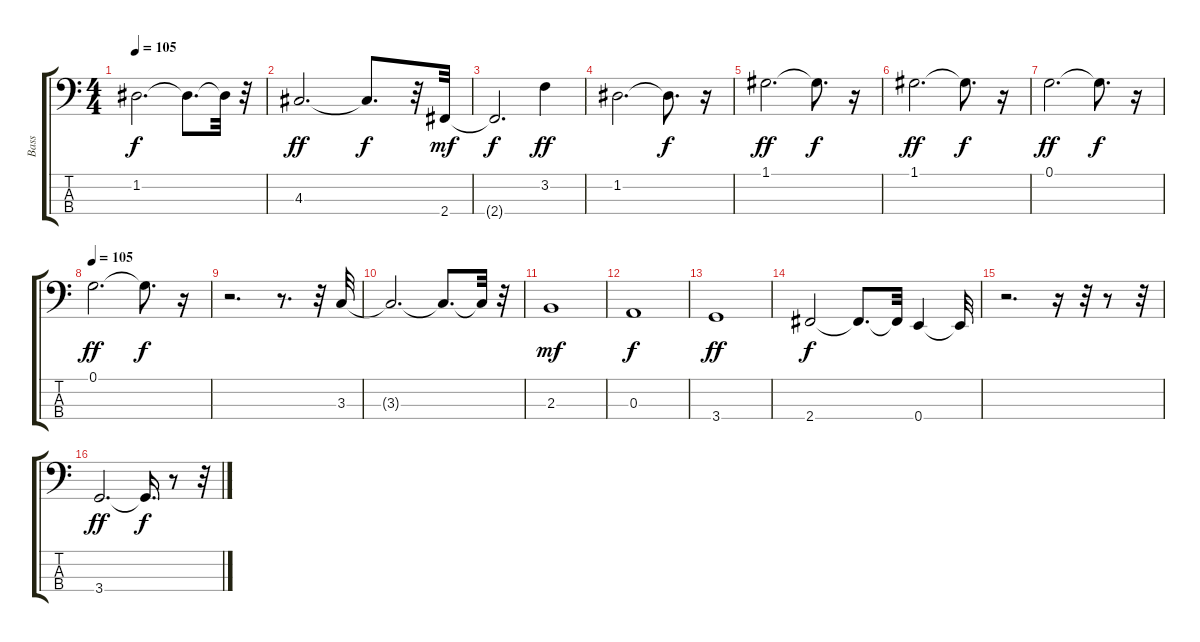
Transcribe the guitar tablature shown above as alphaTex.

\track ("Bass" "Bass") {instrument electricbassfinger}
\staff {score tabs}
\tuning (G2 D2 A1 E1) {hide}
\ts (4 4)
\tempo 105
\clef f4
\ks c
1.2{t}.2{d dy f} 1.2{t}.8{d} 1.2{t}.32 r.32 |
4.3.2{d dy ff} 4.3{t}.8{d dy f} r.32 2.4.32{dy mf} |
2.4{t}.2{d dy f} 3.2.4{dy ff} |
1.2.2{d} 1.2{t}.8{d dy f} r.16 |
1.1.2{d dy ff} 1.1{t}.8{d dy f} r.16 |
1.1.2{d dy ff} 1.1{t}.8{d dy f} r.16 |
0.1.2{d dy ff} 0.1{t}.8{d dy f} r.16 |
\tempo 105
0.1.2{d dy ff} 0.1{t}.8{d dy f} r.16 |
r.2{d} r.8{d} r.32 3.3.32 |
3.3{t}.2{d} 3.3{t}.8{d} 3.3{t}.32 r.32 |
2.3.1{dy mf} |
0.3.1{dy f} |
3.4.1{dy ff} |
2.4.2{dy f} 2.4{t}.8{d} 2.4{t}.32 0.4.4 0.4{t}.32 |
r.2{d} r.16 r.32 r.8 r.32 |
3.4.2{d dy ff} 3.4{t}.16{d dy f} r.8 r.32
